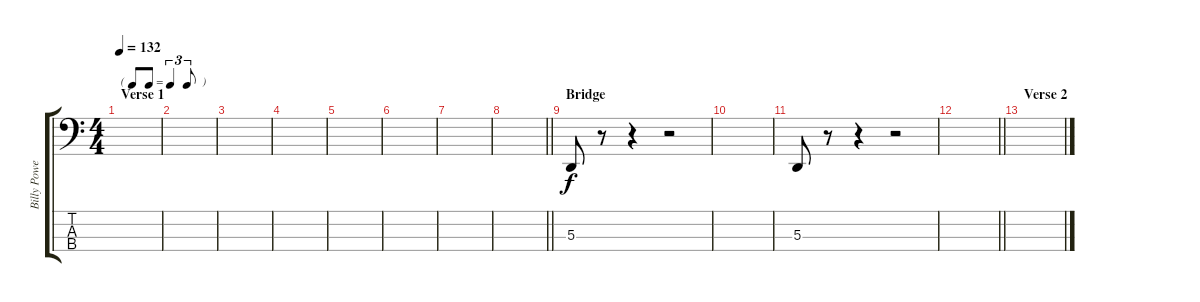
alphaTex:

\track ("Billy Powell (Piano LH)" "Billy Powe") {instrument acousticgrandpiano}
\staff {score tabs}
\tuning (G2 D2 A1 E1) {hide}
\ts (4 4)
\tf triplet8th
\section ("" "Verse 1")
\tempo 132
\clef f4
\ks c
|
|
|
|
|
|
|
\barLineRight lightlight
|
\section ("" "Bridge")
5.3.8 r.8 r.4 r.2 |
|
5.3.8 r.8 r.4 r.2 |
\barLineRight lightlight
|
\section ("" "Verse 2")
